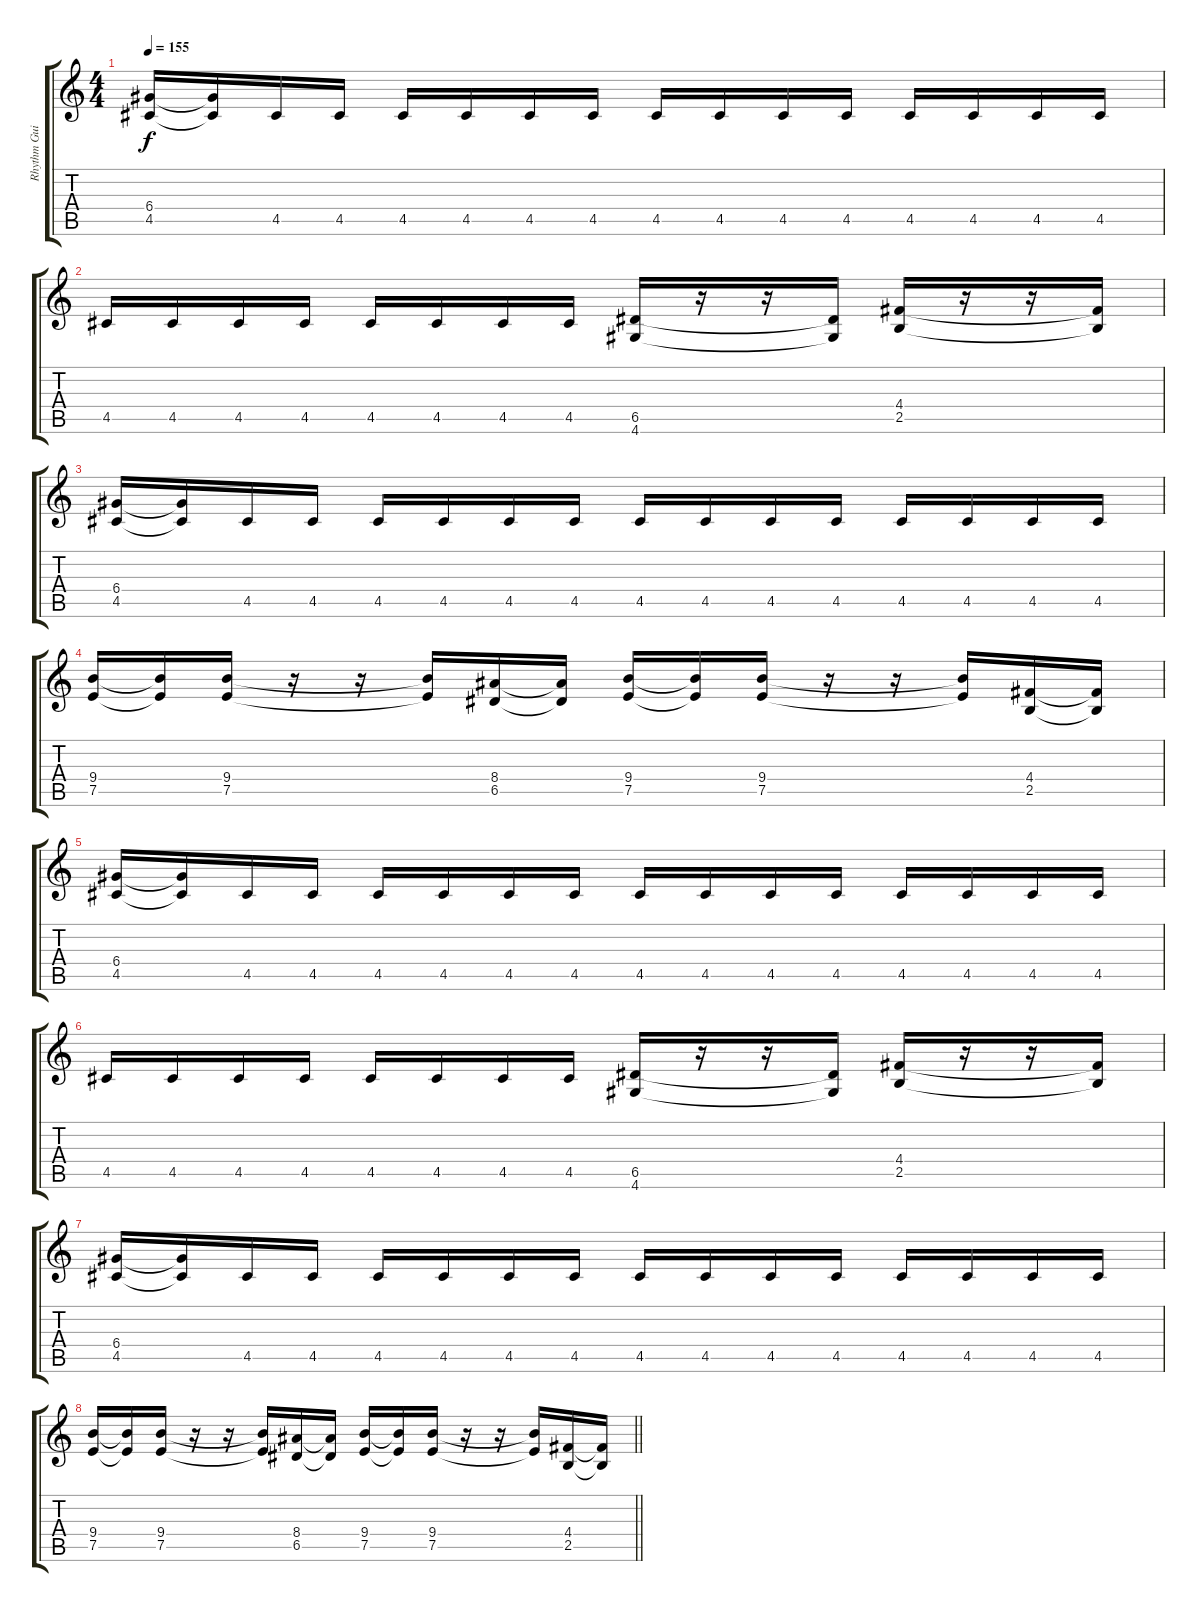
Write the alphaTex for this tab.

\track ("Rhythm Guitar" "Rhythm Gui") {instrument distortionguitar}
\staff {score tabs}
\tuning (E4 B3 G3 D3 A2 E2) {hide}
\ts (4 4)
\tempo 155
\clef g2
\ks c
(6.4 4.5).16{dy f} (6.4{t} 4.5{t}).16 4.5.16 4.5.16 4.5.16 4.5.16 4.5.16 4.5.16 4.5.16 4.5.16 4.5.16 4.5.16 4.5.16 4.5.16 4.5.16 4.5.16 |
4.5.16 4.5.16 4.5.16 4.5.16 4.5.16 4.5.16 4.5.16 4.5.16 (6.5 4.6).16 r.16 r.16 (6.5{t} 4.6{t}).16 (4.4 2.5).16 r.16 r.16 (4.4{t} 2.5{t}).16 |
(6.4 4.5).16 (6.4{t} 4.5{t}).16 4.5.16 4.5.16 4.5.16 4.5.16 4.5.16 4.5.16 4.5.16 4.5.16 4.5.16 4.5.16 4.5.16 4.5.16 4.5.16 4.5.16 |
(9.4 7.5).16 (9.4{t} 7.5{t}).16 (9.4 7.5).16 r.16 r.16 (9.4{t} 7.5{t}).16 (8.4 6.5).16 (8.4{t} 6.5{t}).16 (9.4 7.5).16 (9.4{t} 7.5{t}).16 (9.4 7.5).16 r.16 r.16 (9.4{t} 7.5{t}).16 (4.4 2.5).16 (4.4{t} 2.5{t}).16 |
(6.4 4.5).16 (6.4{t} 4.5{t}).16 4.5.16 4.5.16 4.5.16 4.5.16 4.5.16 4.5.16 4.5.16 4.5.16 4.5.16 4.5.16 4.5.16 4.5.16 4.5.16 4.5.16 |
4.5.16 4.5.16 4.5.16 4.5.16 4.5.16 4.5.16 4.5.16 4.5.16 (6.5 4.6).16 r.16 r.16 (6.5{t} 4.6{t}).16 (4.4 2.5).16 r.16 r.16 (4.4{t} 2.5{t}).16 |
(6.4 4.5).16 (6.4{t} 4.5{t}).16 4.5.16 4.5.16 4.5.16 4.5.16 4.5.16 4.5.16 4.5.16 4.5.16 4.5.16 4.5.16 4.5.16 4.5.16 4.5.16 4.5.16 |
\barLineRight lightlight
(9.4 7.5).16 (9.4{t} 7.5{t}).16 (9.4 7.5).16 r.16 r.16 (9.4{t} 7.5{t}).16 (8.4 6.5).16 (8.4{t} 6.5{t}).16 (9.4 7.5).16 (9.4{t} 7.5{t}).16 (9.4 7.5).16 r.16 r.16 (9.4{t} 7.5{t}).16 (4.4 2.5).16 (4.4{t} 2.5{t}).16
